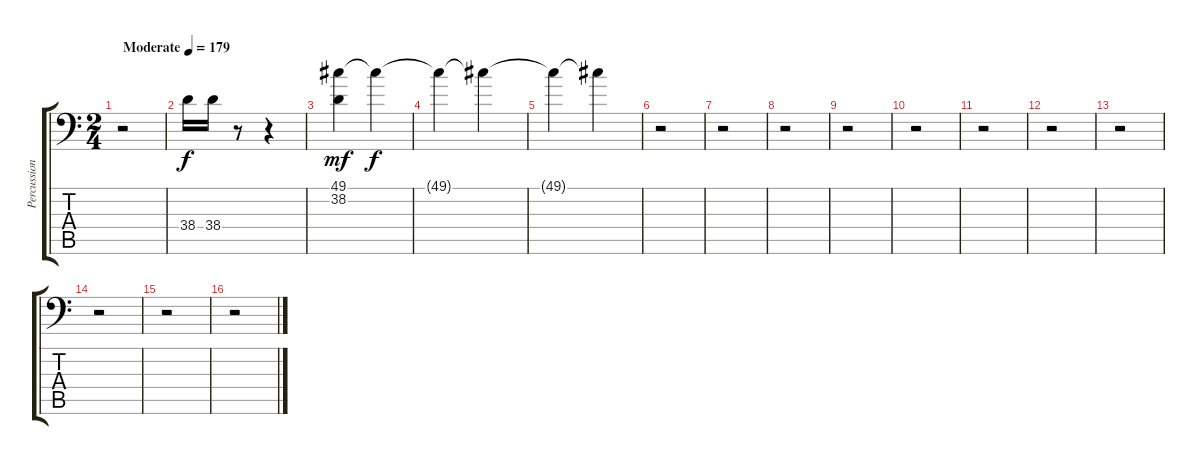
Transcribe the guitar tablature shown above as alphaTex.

\track ("Percussions" "Percussion") {instrument acousticgrandpiano}
\staff {score tabs}
\tuning (C-1 C-1 C-1 C-1 C-1 C-1) {hide}
\ts (2 4)
\tempo (179 "Moderate")
\clef f4
\ks c
r.2{dy f instrument acousticgrandpiano} |
38.4.16 38.4.16 r.8 r.4 |
(49.1 38.2).4{dy mf} 49.1{t}.4{dy f} |
49.1{t}.4 49.1{t}.4 |
49.1{t}.4 49.1{t}.4 |
r.2 |
r.2 |
r.2 |
r.2 |
r.2 |
r.2 |
r.2 |
r.2 |
r.2 |
r.2 |
r.2
